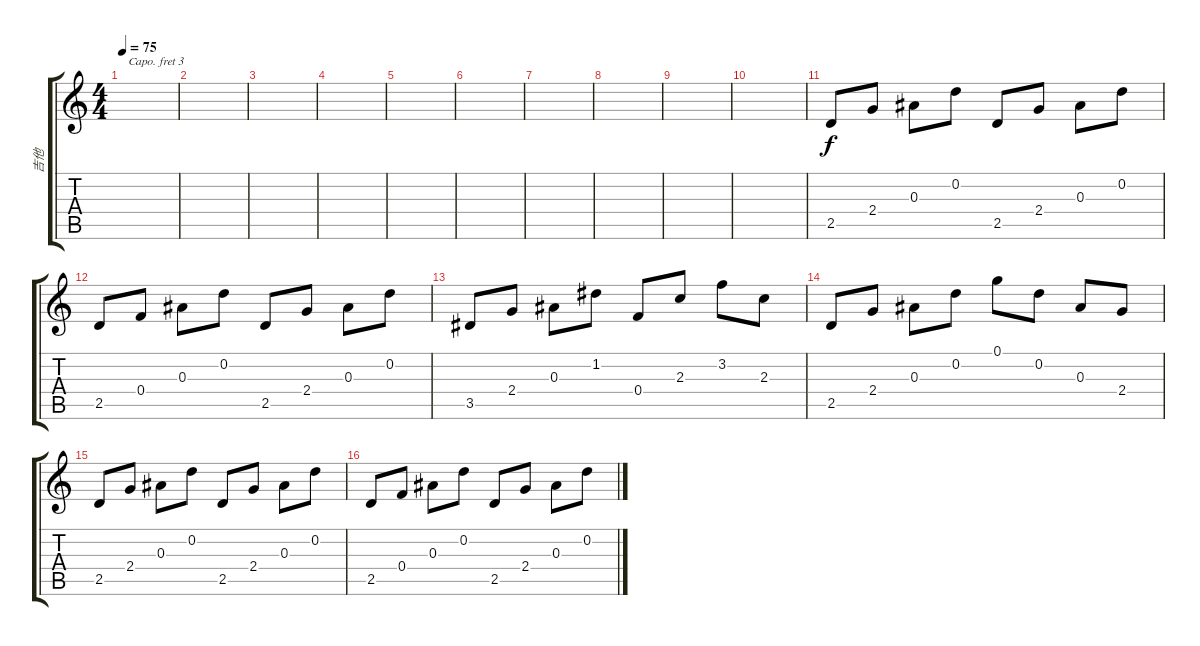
\track ("吉他" "吉他") {instrument acousticguitarsteel}
\staff {score tabs}
\capo 3
\tuning (E4 B3 G3 D3 A2 E2) {hide}
\ts (4 4)
\tempo 75
\clef g2
\ks c
|
|
|
|
|
|
|
|
|
|
2.5.8{instrument electricguitarclean} 2.4.8 0.3.8 0.2.8 2.5.8 2.4.8 0.3.8 0.2.8 |
2.5.8 0.4.8 0.3.8 0.2.8 2.5.8 2.4.8 0.3.8 0.2.8 |
3.5.8 2.4.8 0.3.8 1.2.8 0.4.8 2.3.8 3.2.8 2.3.8 |
2.5.8 2.4.8 0.3.8 0.2.8 0.1.8 0.2.8 0.3.8 2.4.8 |
2.5.8{instrument electricguitarclean} 2.4.8 0.3.8 0.2.8 2.5.8 2.4.8 0.3.8 0.2.8 |
2.5.8 0.4.8 0.3.8 0.2.8 2.5.8 2.4.8 0.3.8 0.2.8
